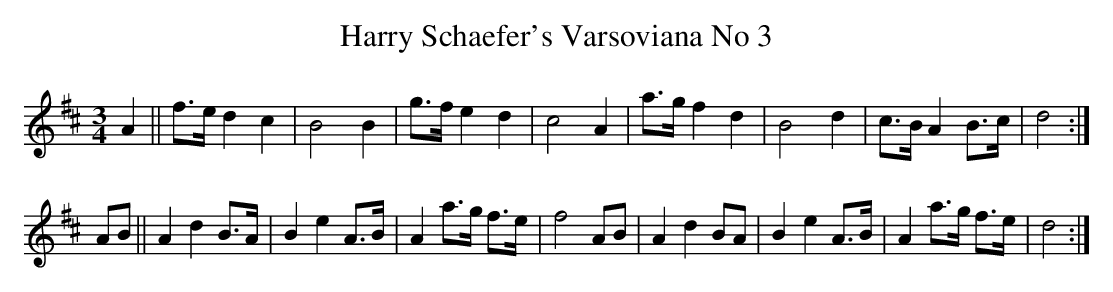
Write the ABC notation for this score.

X:1
T:Harry Schaefer's Varsoviana No 3
M:3/4
L:1/8
K:D
A2||f>e d2 c2|B4 B2|g>f e2 d2|c4 A2|a>g f2 d2|B4 d2|c>B A2 B>c|d4:|
AB||A2 d2 B>A|B2 e2 A>B|A2 a>g f>e|f4 AB|A2 d2 BA|B2 e2 A>B|A2 a>g f>e|d4:|
